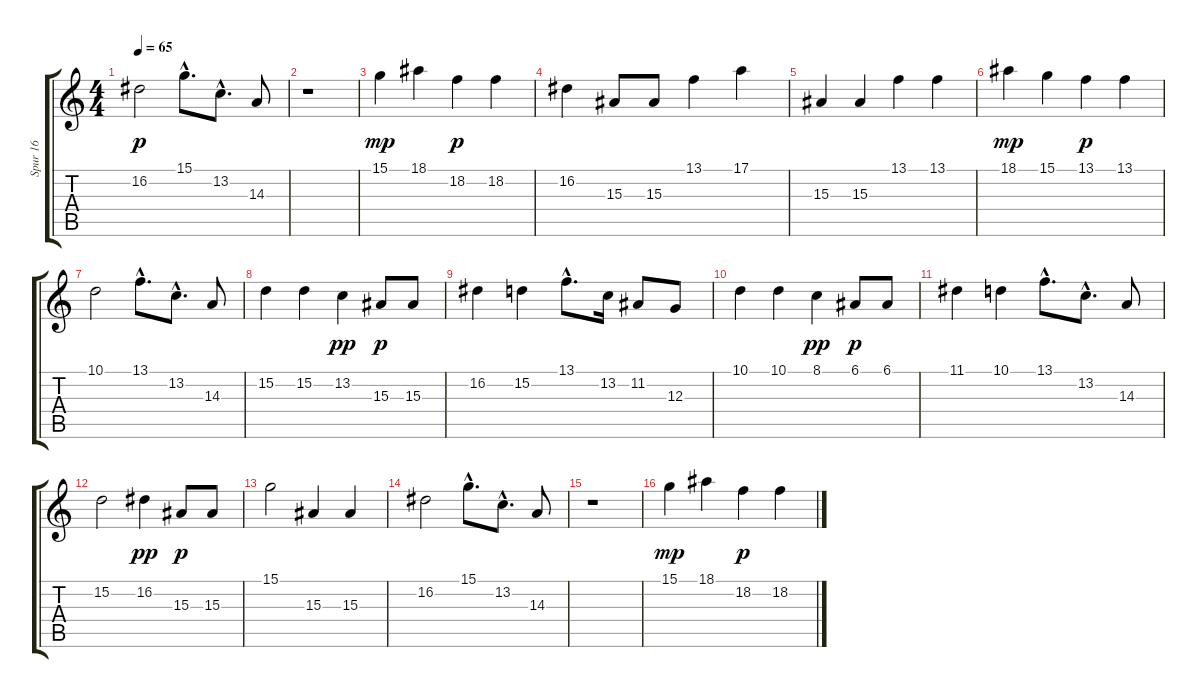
\track ("Spur 16" "Spur 16") {instrument stringensemble1}
\staff {score tabs}
\tuning (E4 B3 G3 D3 A2 E2) {hide}
\ts (4 4)
\tempo 65
\clef g2
\ks c
16.2.2{dy p} 15.1{hac}.8{d} 13.2{hac}.8{d} 14.3.8 |
r.1 |
15.1.4{dy mp instrument stringensemble1} 18.1.4 18.2.4{dy p} 18.2.4 |
16.2.4 15.3.8 15.3.8 13.1.4 17.1.4 |
15.3.4 15.3.4 13.1.4 13.1.4 |
18.1.4{dy mp} 15.1.4 13.1.4{dy p} 13.1.4 |
10.1.2{instrument stringensemble1} 13.1{hac}.8{d} 13.2{hac}.8{d} 14.3.8 |
15.2.4 15.2.4 13.2.4{dy pp} 15.3.8{dy p} 15.3.8 |
16.2.4{instrument stringensemble1} 15.2.4 13.1{hac}.8{d} 13.2.16 11.2.8 12.3.8 |
10.1.4 10.1.4 8.1.4{dy pp} 6.1.8{dy p} 6.1.8 |
11.1.4{instrument stringensemble1} 10.1.4 13.1{hac}.8{d} 13.2{hac}.8{d} 14.3.8 |
15.2.2 16.2.4{dy pp} 15.3.8{dy p} 15.3.8 |
15.1.2 15.3.4 15.3.4 |
16.2.2 15.1{hac}.8{d} 13.2{hac}.8{d} 14.3.8 |
r.1 |
15.1.4{dy mp instrument stringensemble1} 18.1.4 18.2.4{dy p} 18.2.4
